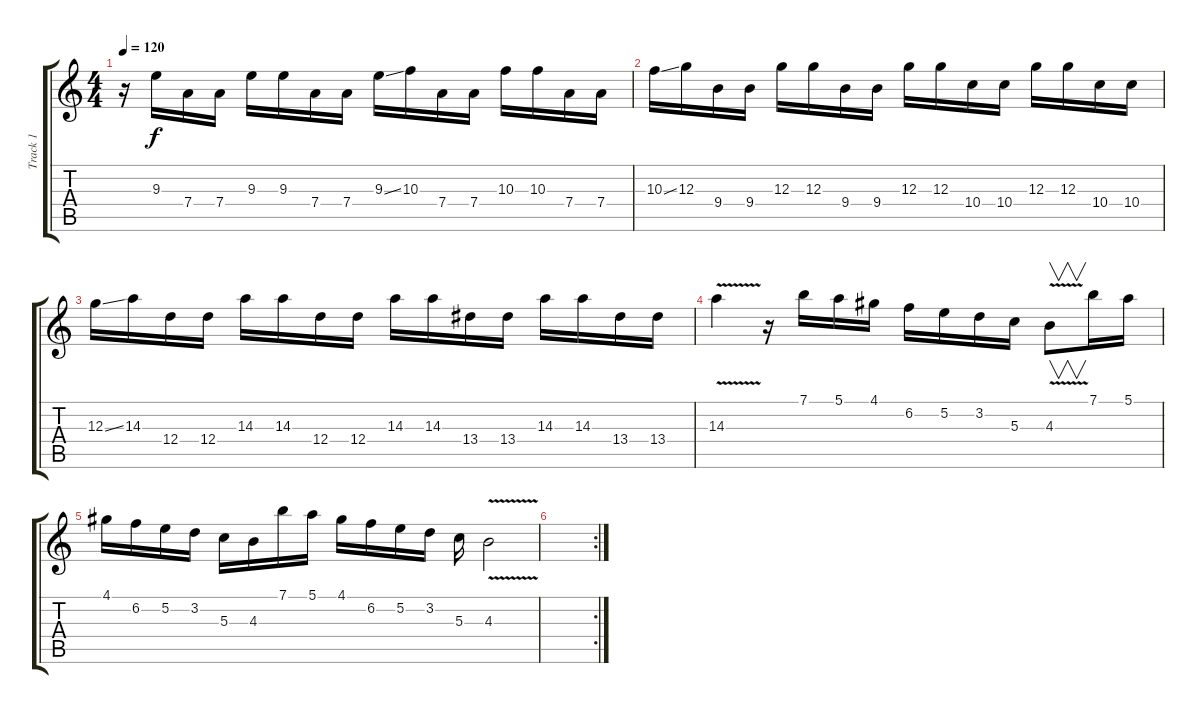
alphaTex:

\track ("Track 1" "Track 1") {instrument acousticguitarsteel}
\staff {score tabs}
\tuning (E4 B3 G3 D3 A2 E2) {hide}
\ts (4 4)
\tempo 120
\clef g2
\ks c
r.16{dy f instrument acousticguitarsteel} 9.3.16 7.4.16 7.4.16 9.3.16 9.3.16 7.4.16 7.4.16 9.3{ss}.16 10.3.16 7.4.16 7.4.16 10.3.16 10.3.16 7.4.16 7.4.16 |
10.3{ss}.16 12.3.16 9.4.16 9.4.16 12.3.16 12.3.16 9.4.16 9.4.16 12.3.16 12.3.16 10.4.16 10.4.16 12.3.16 12.3.16 10.4.16 10.4.16 |
12.3{ss}.16 14.3.16 12.4.16 12.4.16 14.3.16 14.3.16 12.4.16 12.4.16 14.3.16 14.3.16 13.4.16 13.4.16 14.3.16 14.3.16 13.4.16 13.4.16 |
14.3{v}.4 r.16 7.1.16 5.1.16 4.1.16 6.2.16 5.2.16 3.2.16 5.3.16 4.3{v}.8{v} 7.1.16 5.1.16 |
4.1.16 6.2.16 5.2.16 3.2.16 5.3.16 4.3.16 7.1.16 5.1.16 4.1.16 6.2.16 5.2.16 3.2.16 5.3.16 4.3{v}.2 |
\rc 2
